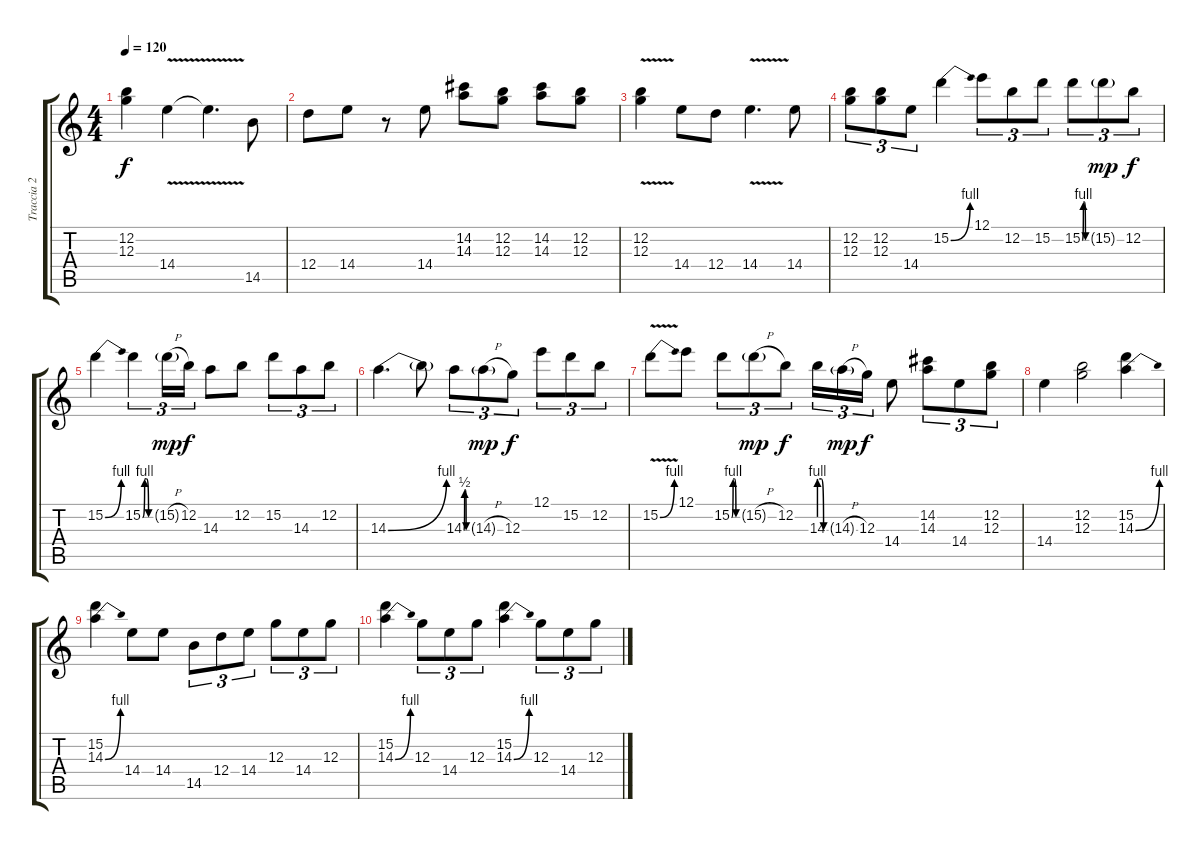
\track ("Traccia 2" "Traccia 2") {instrument overdrivenguitar}
\staff {score tabs}
\tuning (E4 B3 G3 D3 A2 E2) {hide}
\ts (4 4)
\tempo 120
\clef g2
\ks c
(12.2 12.3).4{dy f} 14.4{v}.4 14.4{t}.4{d} 14.5.8 |
12.4.8{volume 8} 14.4.8 r.8 14.4.8 (14.2 14.3).8 (12.2 12.3).8 (14.2 14.3).8 (12.2 12.3).8 |
(12.2 12.3{v}).4 14.4.8 12.4.8 14.4{v}.4{d} 14.4.8 |
(12.2 12.3).8{tu (3 2)} (12.2 12.3).8{tu (3 2)} 14.4.8{tu (3 2)} 15.2{be (bend 0 0 60 4)}.4 12.1.8{tu (3 2)} 12.2.8{tu (3 2)} 15.2.8{tu (3 2)} 15.2{be (custom 0 0 15 4 30 4 45 0 60 0)}.8{tu (3 2)} 15.2{g}.8{tu (3 2) dy mp} 12.2.8{tu (3 2) dy f} |
15.2{be (bend 0 0 60 4)}.4{volume 6} 15.2{be (custom 0 0 15 4 30 4 45 0 60 0)}.4{tu (3 2)} 15.2{h g}.16{tu (3 2) dy mp} 12.2.16{tu (3 2) dy f} 14.3.8 12.2.8 15.2.8{tu (3 2)} 14.3.8{tu (3 2)} 12.2.8{tu (3 2)} |
14.3{be (bend 0 0 60 4)}.4{d} 14.3{t}.8 14.3{be (custom 0 0 15 2 30 2 45 0 60 0)}.8{tu (3 2)} 14.3{h g}.8{tu (3 2) dy mp} 12.3.8{tu (3 2) dy f} 12.1.8{tu (3 2)} 15.2.8{tu (3 2)} 12.2.8{tu (3 2)} |
15.2{be (bend 0 0 60 4) v}.8 12.1.8 15.2{be (custom 0 0 15 4 30 4 45 0 60 0)}.8{tu (3 2)} 15.2{h g}.8{tu (3 2) dy mp} 12.2.8{tu (3 2) dy f} 14.3{be (custom 0 4 20 4 40 0 60 0)}.16{tu (3 2)} 14.3{h g}.16{tu (3 2) dy mp} 12.3.16{tu (3 2) dy f} 14.4.8 (14.2 14.3).8{tu (3 2)} 14.4.8{tu (3 2)} (12.2 12.3).8{tu (3 2)} |
14.4.4 (12.2 12.3).2 (15.2 14.3{be (bend 0 0 60 4)}).4 |
(15.2 14.3{be (bend 0 0 60 4)}).4{volume 3} 14.4.8 14.4.8 14.5.8{tu (3 2)} 12.4.8{tu (3 2)} 14.4.8{tu (3 2)} 12.3.8{tu (3 2)} 14.4.8{tu (3 2)} 12.3.8{tu (3 2)} |
(15.2 14.3{be (bend 0 0 60 4)}).4 12.3.8{tu (3 2)} 14.4.8{tu (3 2)} 12.3.8{tu (3 2)} (15.2 14.3{be (bend 0 0 60 4)}).4 12.3.8{tu (3 2)} 14.4.8{tu (3 2)} 12.3.8{tu (3 2)}
